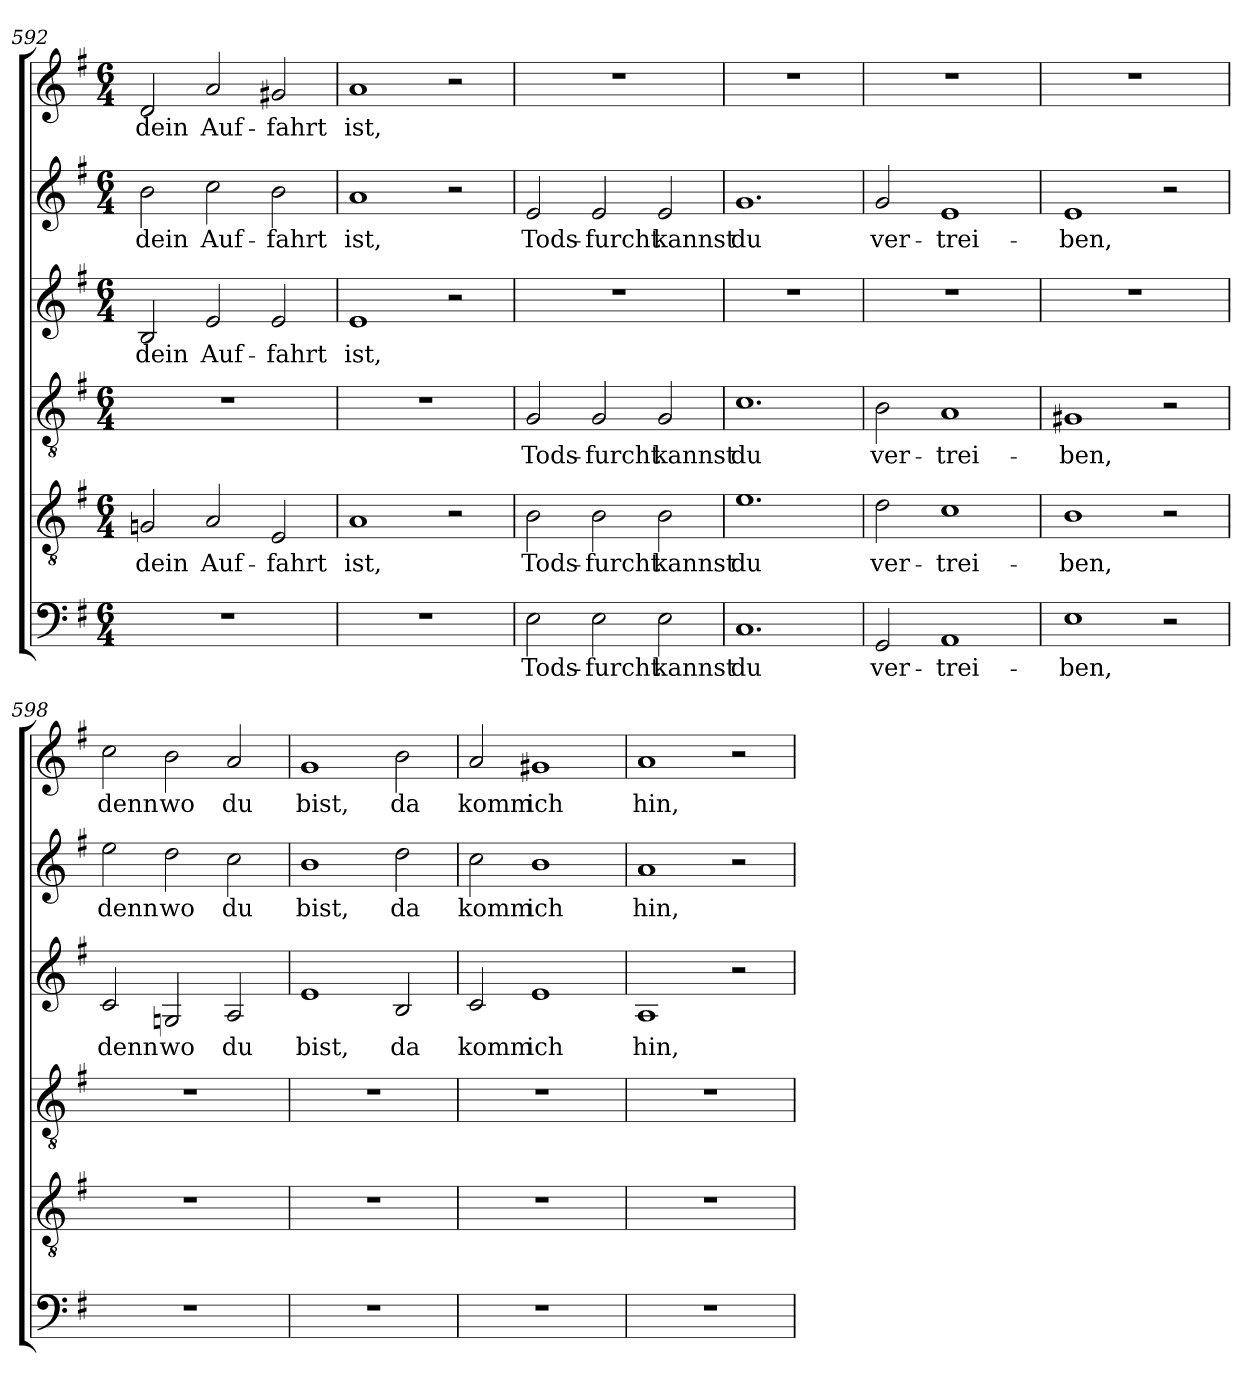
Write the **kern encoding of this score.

**kern	**text	**kern	**text	**kern	**text	**kern	**text	**kern	**text	**kern	**text
*part6	*part6	*part5	*part5	*part4	*part4	*part3	*part3	*part2	*part2	*part1	*part1
*staff6	*staff6	*staff5	*staff5	*staff4	*staff4	*staff3	*staff3	*staff2	*staff2	*staff1	*staff1
*clefF4	*	*clefGv2	*	*clefGv2	*	*clefG2	*	*clefG2	*	*clefG2	*
*k[f#]	*	*k[f#]	*	*k[f#]	*	*k[f#]	*	*k[f#]	*	*k[f#]	*
*G:	*	*G:	*	*G:	*	*G:	*	*G:	*	*G:	*
*M6/4	*	*M6/4	*	*M6/4	*	*M6/4	*	*M6/4	*	*M6/4	*
=592	=592	=592	=592	=592	=592	=592	=592	=592	=592	=592	=592
!	!	!	!LO:LY:b	!	!	!	!LO:LY:b	!	!LO:LY:b	!	!LO:LY:b
1.r	.	2Gn/	dein	1.r	.	2B/	dein	2b\	dein	2d/	dein
!	!	!	!LO:LY:b	!	!	!	!LO:LY:b	!	!LO:LY:b	!	!LO:LY:b
.	.	2A/	Auf-	.	.	2e/	Auf-	2cc\	Auf-	2a/	Auf-
!	!	!	!LO:LY:b	!	!	!	!LO:LY:b	!	!LO:LY:b	!	!LO:LY:b
.	.	2E/	-fahrt	.	.	2e/	-fahrt	2b\	-fahrt	2g#X/	-fahrt
=593	=593	=593	=593	=593	=593	=593	=593	=593	=593	=593	=593
!	!	!	!LO:LY:b	!	!	!	!LO:LY:b	!	!LO:LY:b	!	!LO:LY:b
1.r	.	1A	ist,	1.r	.	1e	ist,	1a	ist,	1a	ist,
.	.	2r	.	.	.	2r	.	2r	.	2r	.
!!LO:PB:g=z
=594	=594	=594	=594	=594	=594	=594	=594	=594	=594	=594	=594
!	!LO:LY:b	!	!LO:LY:b	!	!LO:LY:b	!	!	!	!LO:LY:b	!	!
2E\	Tods-	2B\	Tods-	2G/	Tods-	1.r	.	2e/	Tods-	1.r	.
!	!LO:LY:b	!	!LO:LY:b	!	!LO:LY:b	!	!	!	!LO:LY:b	!	!
2E\	-furcht	2B\	-furcht	2G/	-furcht	.	.	2e/	-furcht	.	.
!	!LO:LY:b	!	!LO:LY:b	!	!LO:LY:b	!	!	!	!LO:LY:b	!	!
2E\	kannst	2B\	kannst	2G/	kannst	.	.	2e/	kannst	.	.
=595	=595	=595	=595	=595	=595	=595	=595	=595	=595	=595	=595
!	!LO:LY:b	!	!LO:LY:b	!	!LO:LY:b	!	!	!	!LO:LY:b	!	!
1.C	du	1.e	du	1.c	du	1.r	.	1.g	du	1.r	.
=596	=596	=596	=596	=596	=596	=596	=596	=596	=596	=596	=596
!	!LO:LY:b	!	!LO:LY:b	!	!LO:LY:b	!	!	!	!LO:LY:b	!	!
2GG/	ver-	2d\	ver-	2B\	ver-	1.r	.	2g/	ver-	1.r	.
!	!LO:LY:b	!	!LO:LY:b	!	!LO:LY:b	!	!	!	!LO:LY:b	!	!
1AA	-trei-	1c	-trei-	1A	-trei-	.	.	1e	-trei-	.	.
=597	=597	=597	=597	=597	=597	=597	=597	=597	=597	=597	=597
!	!LO:LY:b	!	!LO:LY:b	!	!LO:LY:b	!	!	!	!LO:LY:b	!	!
1E	-ben,	1B	-ben,	1G#X	-ben,	1.r	.	1e	-ben,	1.r	.
2r	.	2r	.	2r	.	.	.	2r	.	.	.
=598	=598	=598	=598	=598	=598	=598	=598	=598	=598	=598	=598
!	!	!	!	!	!	!	!LO:LY:b	!	!LO:LY:b	!	!LO:LY:b
1.r	.	1.r	.	1.r	.	2c/	denn	2ee\	denn	2cc\	denn
!	!	!	!	!	!	!	!LO:LY:b	!	!LO:LY:b	!	!LO:LY:b
.	.	.	.	.	.	2Gn/	wo	2dd\	wo	2b\	wo
!	!	!	!	!	!	!	!LO:LY:b	!	!LO:LY:b	!	!LO:LY:b
.	.	.	.	.	.	2A/	du	2cc\	du	2a/	du
=599	=599	=599	=599	=599	=599	=599	=599	=599	=599	=599	=599
!	!	!	!	!	!	!	!LO:LY:b	!	!LO:LY:b	!	!LO:LY:b
1.r	.	1.r	.	1.r	.	1e	bist,	1b	bist,	1g	bist,
!	!	!	!	!	!	!	!LO:LY:b	!	!LO:LY:b	!	!LO:LY:b
.	.	.	.	.	.	2B/	da	2dd\	da	2b\	da
!!LO:LB:g=z
=600	=600	=600	=600	=600	=600	=600	=600	=600	=600	=600	=600
!	!	!	!	!	!	!	!LO:LY:b	!	!LO:LY:b	!	!LO:LY:b
1.r	.	1.r	.	1.r	.	2c/	komm	2cc\	komm	2a/	komm
!	!	!	!	!	!	!	!LO:LY:b	!	!LO:LY:b	!	!LO:LY:b
.	.	.	.	.	.	1e	ich	1b	ich	1g#X	ich
=601	=601	=601	=601	=601	=601	=601	=601	=601	=601	=601	=601
!	!	!	!	!	!	!	!LO:LY:b	!	!LO:LY:b	!	!LO:LY:b
1.r	.	1.r	.	1.r	.	1A	hin,	1a	hin,	1a	hin,
.	.	.	.	.	.	2r	.	2r	.	2r	.
=	=	=	=	=	=	=	=	=	=	=	=
*-	*-	*-	*-	*-	*-	*-	*-	*-	*-	*-	*-
